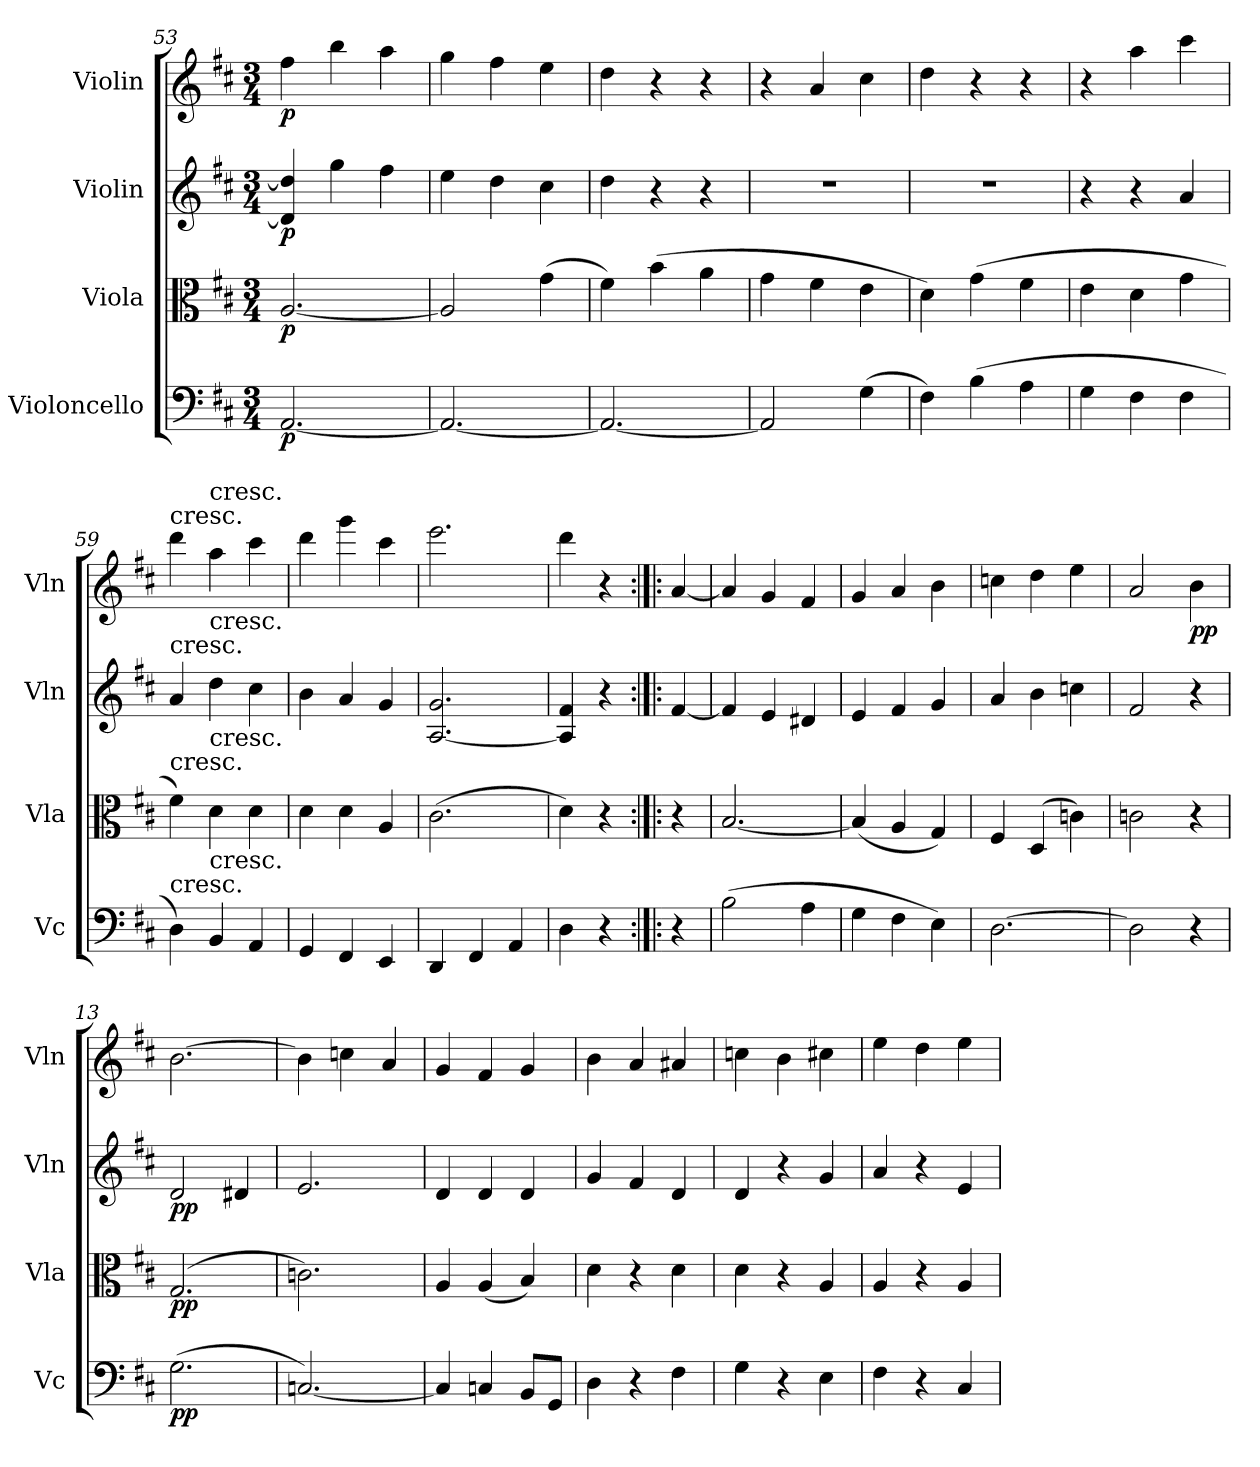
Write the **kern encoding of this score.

**kern	**dynam	**kern	**dynam	**kern	**dynam	**kern	**dynam
*part4	*part4	*part3	*part3	*part2	*part2	*part1	*part1
*staff4	*staff4	*staff3	*staff3	*staff2	*staff2	*staff1	*staff1
*I"Violoncello	*	*I"Viola	*	*I"Violin	*	*I"Violin	*
*I'Vc	*	*I'Vla	*	*I'Vln	*	*I'Vln	*
*clefF4	*	*clefC3	*	*clefG2	*	*clefG2	*
*k[f#c#]	*	*k[f#c#]	*	*k[f#c#]	*	*k[f#c#]	*
*D:	*	*D:	*	*D:	*	*D:	*
*M3/4	*	*M3/4	*	*M3/4	*	*M3/4	*
=53	=53	=53	=53	=53	=53	=53	=53
[2.AA/	p	[2.A/	p	4d]/ 4dd]/	p	4ff#\	p
.	.	.	.	4gg\	.	4bb\	.
.	.	.	.	4ff#\	.	4aa\	.
=54	=54	=54	=54	=54	=54	=54	=54
2.AA/_	.	2A/]	.	4ee\	.	4gg\	.
.	.	.	.	4dd\	.	4ff#\	.
.	.	(4g\	.	4cc#\	.	4ee\	.
=55	=55	=55	=55	=55	=55	=55	=55
2.AA/_	.	4f#\)	.	4dd\	.	4dd\	.
.	.	(4b\	.	4r	.	4r	.
.	.	4a\	.	4r	.	4r	.
=56	=56	=56	=56	=56	=56	=56	=56
2AA/]	.	4g\	.	2.r	.	4r	.
.	.	4f#\	.	.	.	4a/	.
(4G\	.	4e\	.	.	.	4cc#\	.
=57	=57	=57	=57	=57	=57	=57	=57
4F#\)	.	4d\)	.	2.r	.	4dd\	.
(4B\	.	(4g\	.	.	.	4r	.
4A\	.	4f#\	.	.	.	4r	.
=58	=58	=58	=58	=58	=58	=58	=58
4G\	.	4e\	.	4r	.	4r	.
4F#\	.	4d\	.	4r	.	4aa\	.
4F#\	.	4g\	.	4a/	.	4ccc#\	.
=59	=59	=59	=59	=59	=59	=59	=59
!	!	!	!	!	!	!LO:TX:t=cresc.	!
!	!	!	!	!LO:TX:t=cresc.	!	!	!
!	!	!LO:TX:t=cresc.	!	!	!	!	!
!LO:TX:t=cresc.	!	!	!	!	!	!	!
4D\)	.	4f#\)	.	4a/	.	4ddd\	.
!	!	!	!	!	!	!LO:TX:t=cresc.	!
!	!	!	!	!LO:TX:t=cresc.	!	!	!
!	!	!LO:TX:t=cresc.	!	!	!	!	!
!LO:TX:t=cresc.	!	!	!	!	!	!	!
4BB/	.	4d\	.	4dd\	.	4aa\	.
4AA/	.	4d\	.	4cc#\	.	4ccc#\	.
=60	=60	=60	=60	=60	=60	=60	=60
4GG/	.	4d\	.	4b\	.	4ddd\	.
4FF#/	.	4d\	.	4a/	.	4ggg\	.
4EE/	.	4A/	.	4g/	.	4ccc#\	.
=61	=61	=61	=61	=61	=61	=61	=61
4DD/	.	(2.c#\	.	[2.A/ 2.g/	.	2.eee\	.
4FF#/	.	.	.	.	.	.	.
4AA/	.	.	.	.	.	.	.
=62	=62	=62	=62	=62	=62	=62	=62
4D\	.	4d\)	.	4A]/ 4f#/	.	4ddd\	.
4r	.	4r	.	4r	.	4r	.
=:|!|:	=:|!|:	=:|!|:	=:|!|:	=:|!|:	=:|!|:	=:|!|:	=:|!|:
4r	.	4r	.	[4f#/	.	[4a/	.
=9	=9	=9	=9	=9	=9	=9	=9
(2B\	.	[2.B/	.	4f#/]	.	4a/]	.
.	.	.	.	4e/	.	4g/	.
4A\	.	.	.	4d#X/	.	4f#/	.
=10	=10	=10	=10	=10	=10	=10	=10
4G\	.	(4B/]	.	4e/	.	4g/	.
4F#\	.	4A/	.	4f#/	.	4a/	.
4E\)	.	4G/)	.	4g/	.	4b\	.
=11	=11	=11	=11	=11	=11	=11	=11
[2.D\	.	4F#/	.	4a/	.	4ccn\	.
.	.	(4D/	.	4b\	.	4dd\	.
.	.	4cn\)	.	4ccn\	.	4ee\	.
=12	=12	=12	=12	=12	=12	=12	=12
2D\]	.	2cn\	.	2f#/	.	2a/	.
4r	.	4r	.	4r	.	4b\	pp
=13	=13	=13	=13	=13	=13	=13	=13
(2.G\	pp	(2.G/	pp	2d/	pp	[2.b\	.
.	.	.	.	4d#X/	.	.	.
=14	=14	=14	=14	=14	=14	=14	=14
[2.Cn/)	.	2.cn\)	.	2.e/	.	4b\]	.
.	.	.	.	.	.	4ccn\	.
.	.	.	.	.	.	4a/	.
=15	=15	=15	=15	=15	=15	=15	=15
4C/]	.	4A/	.	4d/	.	4g/	.
4Cn/	.	(4A/	.	4d/	.	4f#/	.
8BB/L	.	4B/)	.	4d/	.	4g/	.
8GG/J	.	.	.	.	.	.	.
=16	=16	=16	=16	=16	=16	=16	=16
4D\	.	4d\	.	4g/	.	4b\	.
4r	.	4r	.	4f#/	.	4a/	.
4F#\	.	4d\	.	4d/	.	4a#X/	.
=17	=17	=17	=17	=17	=17	=17	=17
4G\	.	4d\	.	4d/	.	4ccn\	.
4r	.	4r	.	4r	.	4b\	.
4E\	.	4A/	.	4g/	.	4cc#X\	.
=18	=18	=18	=18	=18	=18	=18	=18
4F#\	.	4A/	.	4a/	.	4ee\	.
4r	.	4r	.	4r	.	4dd\	.
4C#/	.	4A/	.	4e/	.	4ee\	.
=	=	=	=	=	=	=	=
*-	*-	*-	*-	*-	*-	*-	*-
